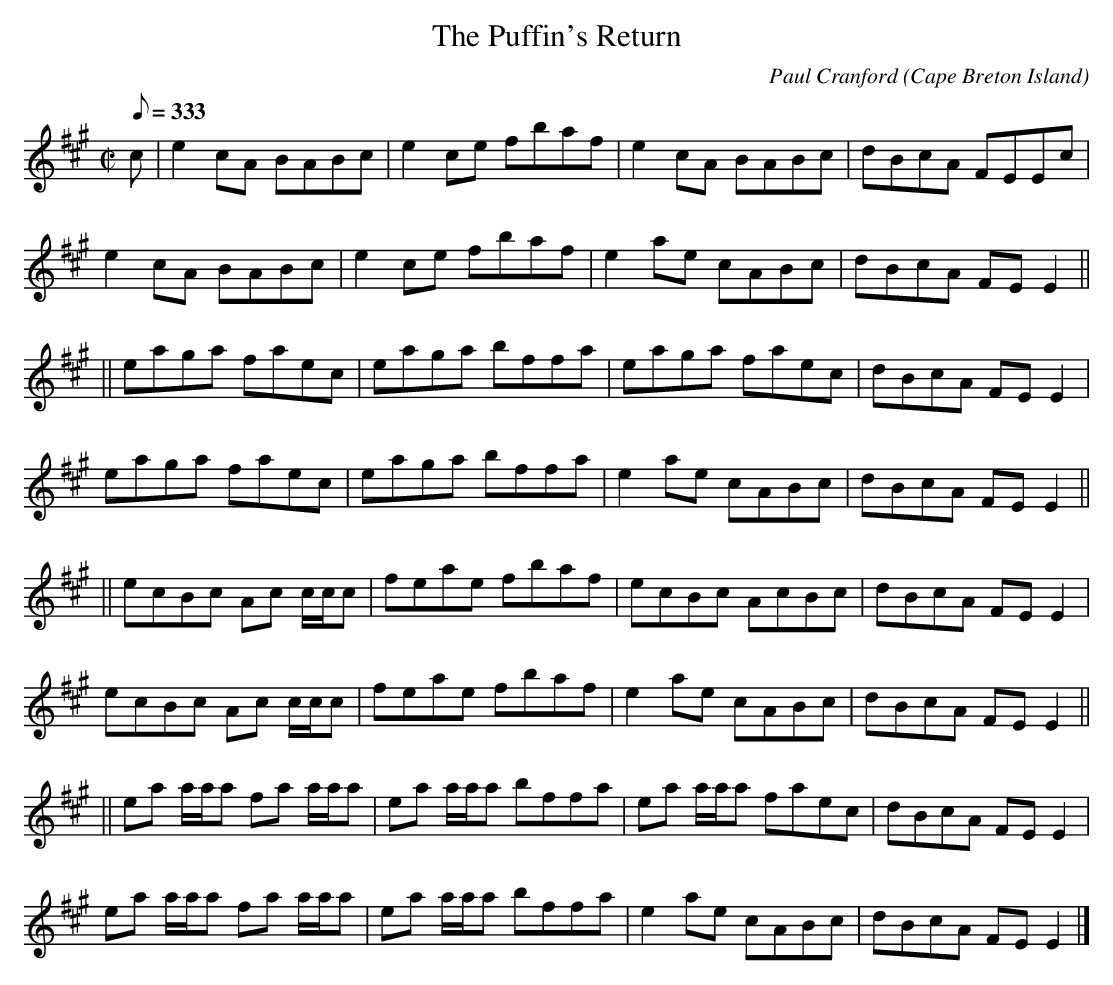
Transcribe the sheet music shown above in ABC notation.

X:1
T:The Puffin's Return
C:Paul Cranford
O:Cape Breton Island
L:1/8
Q:333
M:C|
K:A
c|e2 cA BABc|e2 ce fbaf|e2 cA BABc|dBcA FEEc|
e2 cA BABc|e2 ce fbaf|e2 ae cABc|dBcA FE E2||
||eaga faec|eaga bffa|eaga faec|dBcA FEE2|
eaga faec|eaga bffa|e2 ae cABc|dBcA FE E2||
||ecBc Ac c/c/c|feae fbaf|ecBc AcBc|dBcA FEE2|
ecBc Ac c/c/c|feae fbaf|e2 ae cABc|dBcA FE E2||
||ea a/a/a fa a/a/a|ea a/a/a bffa|ea a/a/a faec|dBcA FEE2|
ea a/a/a fa a/a/a|ea a/a/a bffa|e2 ae cABc|dBcA FE E2|]
